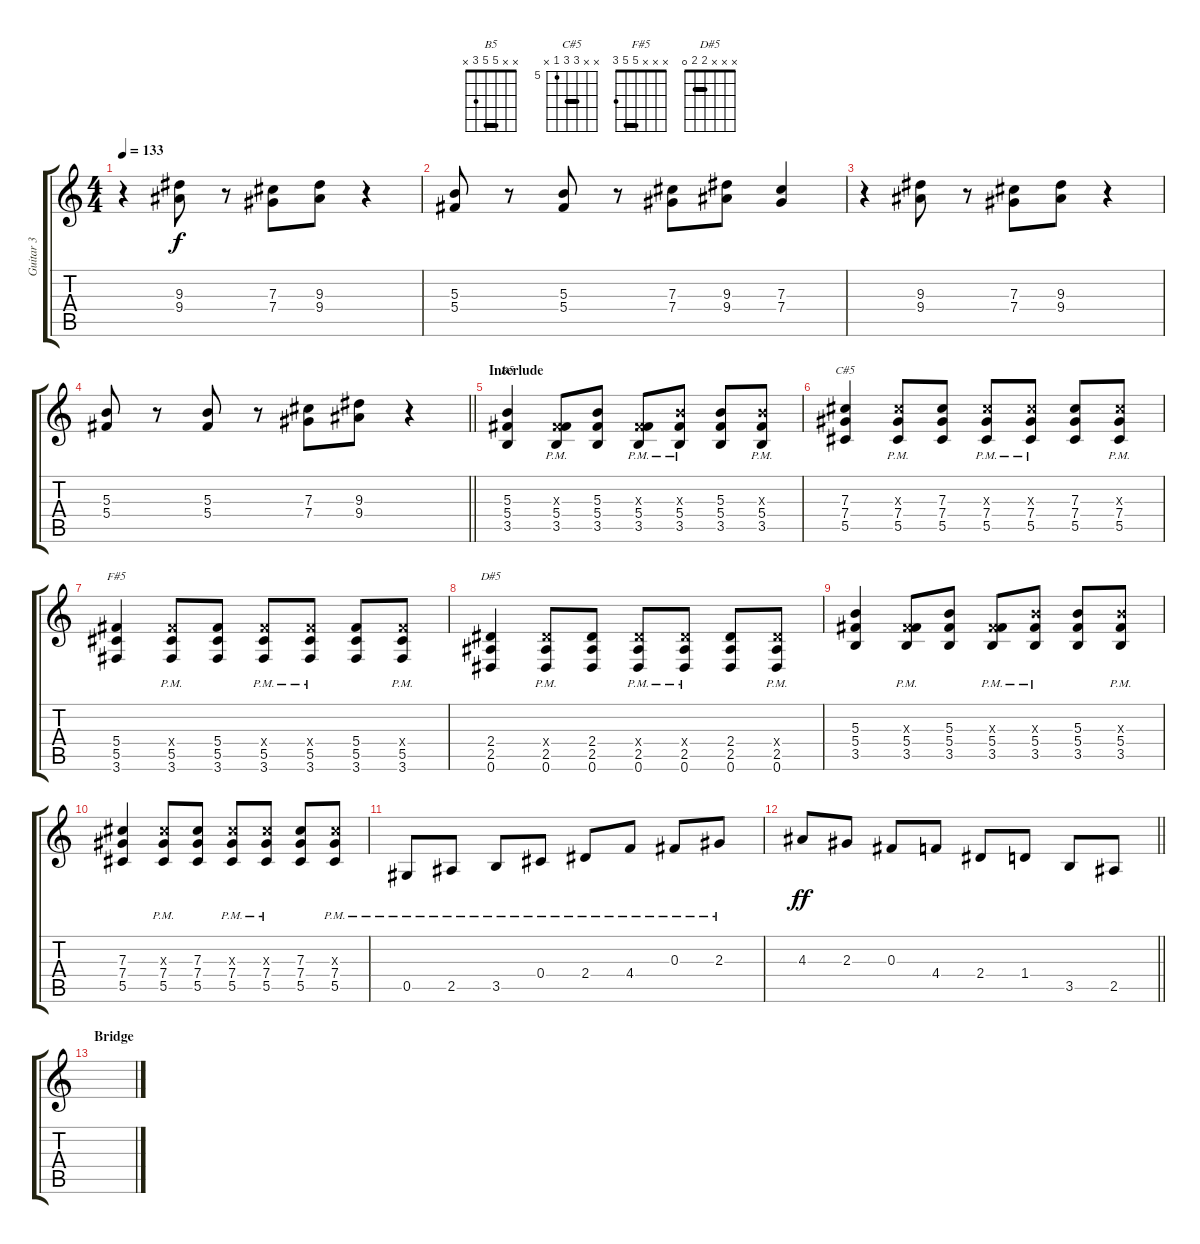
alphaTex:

\track ("Guitar 3" "Guitar 3") {instrument distortionguitar}
\staff {score tabs}
\tuning (Eb4 Bb3 Gb3 Db3 Ab2 Eb2) {hide}
\chord ("B5" x x 5 5 3 x) {barre 5}
\chord ("C#5" x x 7 7 5 x) {firstfret 5 barre 7}
\chord ("F#5" x x x 5 5 3) {barre 5}
\chord ("D#5" x x x 2 2 0) {barre 2}
\ts (4 4)
\tempo 133
\clef g2
\ks c
r.4{dy f} (9.3 9.4).8 r.8 (7.3 7.4).8 (9.3 9.4).8 r.4 |
(5.3 5.4).8 r.8 (5.3 5.4).8 r.8 (7.3 7.4).8 (9.3 9.4).8 (7.3 7.4).4 |
r.4 (9.3 9.4).8 r.8 (7.3 7.4).8 (9.3 9.4).8 r.4 |
\barLineRight lightlight
(5.3 5.4).8 r.8 (5.3 5.4).8 r.8 (7.3 7.4).8 (9.3 9.4).8 r.4 |
\section ("" "Interlude")
(5.3 5.4 3.5).4{ch "B5"} (0.3{x} 5.4{pm} 3.5{pm}).8 (5.3 5.4 3.5).8 (0.3{x} 5.4{pm} 3.5{pm}).8 (5.3{x} 5.4{pm} 3.5{pm}).8 (5.3 5.4 3.5).8 (5.3{x} 5.4{pm} 3.5{pm}).8 |
(7.3 7.4 5.5).4{ch "C#5"} (7.3{x} 7.4{pm} 5.5{pm}).8 (7.3 7.4 5.5).8 (7.3{x} 7.4{pm} 5.5{pm}).8 (7.3{x} 7.4{pm} 5.5{pm}).8 (7.3 7.4 5.5).8 (7.3{x} 7.4{pm} 5.5{pm}).8 |
(5.4 5.5 3.6).4{ch "F#5"} (5.4{x} 5.5{pm} 3.6{pm}).8 (5.4 5.5 3.6).8 (5.4{x} 5.5{pm} 3.6{pm}).8 (5.4{x} 5.5{pm} 3.6{pm}).8 (5.4 5.5 3.6).8 (5.4{x} 5.5{pm} 3.6{pm}).8 |
(2.4 2.5 0.6).4{ch "D#5"} (2.4{x} 2.5{pm} 0.6{pm}).8 (2.4 2.5 0.6).8 (2.4{x} 2.5{pm} 0.6{pm}).8 (2.4{x} 2.5{pm} 0.6{pm}).8 (2.4 2.5 0.6).8 (2.4{x} 2.5{pm} 0.6{pm}).8 |
(5.3 5.4 3.5).4 (0.3{x} 5.4{pm} 3.5{pm}).8 (5.3 5.4 3.5).8 (0.3{x} 5.4{pm} 3.5{pm}).8 (5.3{x} 5.4{pm} 3.5{pm}).8 (5.3 5.4 3.5).8 (5.3{x} 5.4{pm} 3.5{pm}).8 |
(7.3 7.4 5.5).4 (7.3{x} 7.4{pm} 5.5{pm}).8 (7.3 7.4 5.5).8 (7.3{x} 7.4{pm} 5.5{pm}).8 (7.3{x} 7.4{pm} 5.5{pm}).8 (7.3 7.4 5.5).8 (7.3{x} 7.4{pm} 5.5{pm}).8 |
0.5{pm}.8 2.5{pm}.8 3.5{pm}.8 0.4{pm}.8 2.4{pm}.8 4.4{pm}.8 0.3{pm}.8 2.3{pm}.8 |
\barLineRight lightlight
4.3.8{dy ff} 2.3.8 0.3.8 4.4.8 2.4.8 1.4.8 3.5.8 2.5.8 |
\section ("" "Bridge")
